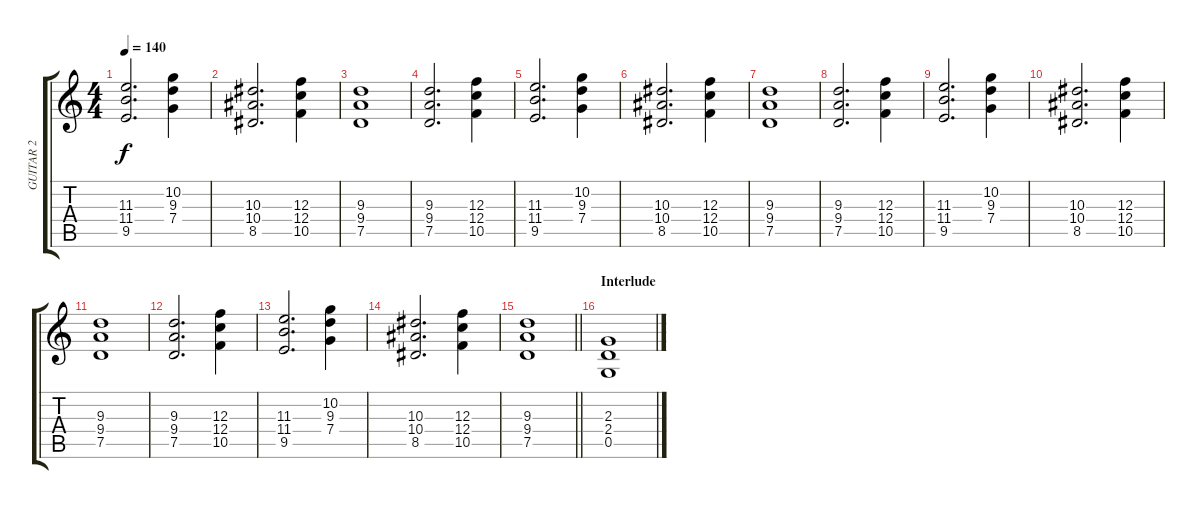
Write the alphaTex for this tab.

\track ("GUITAR 2" "GUITAR 2") {instrument overdrivenguitar}
\staff {score tabs}
\tuning (D4 A3 F3 C3 G2 D2) {hide}
\ts (4 4)
\tempo 140
\clef g2
\ks c
(11.3 11.4 9.5).2{d dy f} (10.2 9.3 7.4).4 |
(10.3 10.4 8.5).2{d} (12.3 12.4 10.5).4 |
(9.3 9.4 7.5).1 |
(9.3 9.4 7.5).2{d} (12.3 12.4 10.5).4 |
(11.3 11.4 9.5).2{d} (10.2 9.3 7.4).4 |
(10.3 10.4 8.5).2{d} (12.3 12.4 10.5).4 |
(9.3 9.4 7.5).1 |
(9.3 9.4 7.5).2{d} (12.3 12.4 10.5).4 |
(11.3 11.4 9.5).2{d} (10.2 9.3 7.4).4 |
(10.3 10.4 8.5).2{d} (12.3 12.4 10.5).4 |
(9.3 9.4 7.5).1 |
(9.3 9.4 7.5).2{d} (12.3 12.4 10.5).4 |
(11.3 11.4 9.5).2{d} (10.2 9.3 7.4).4 |
(10.3 10.4 8.5).2{d} (12.3 12.4 10.5).4 |
\barLineRight lightlight
(9.3 9.4 7.5).1 |
\section ("" "Interlude")
(2.3 2.4 0.5).1
